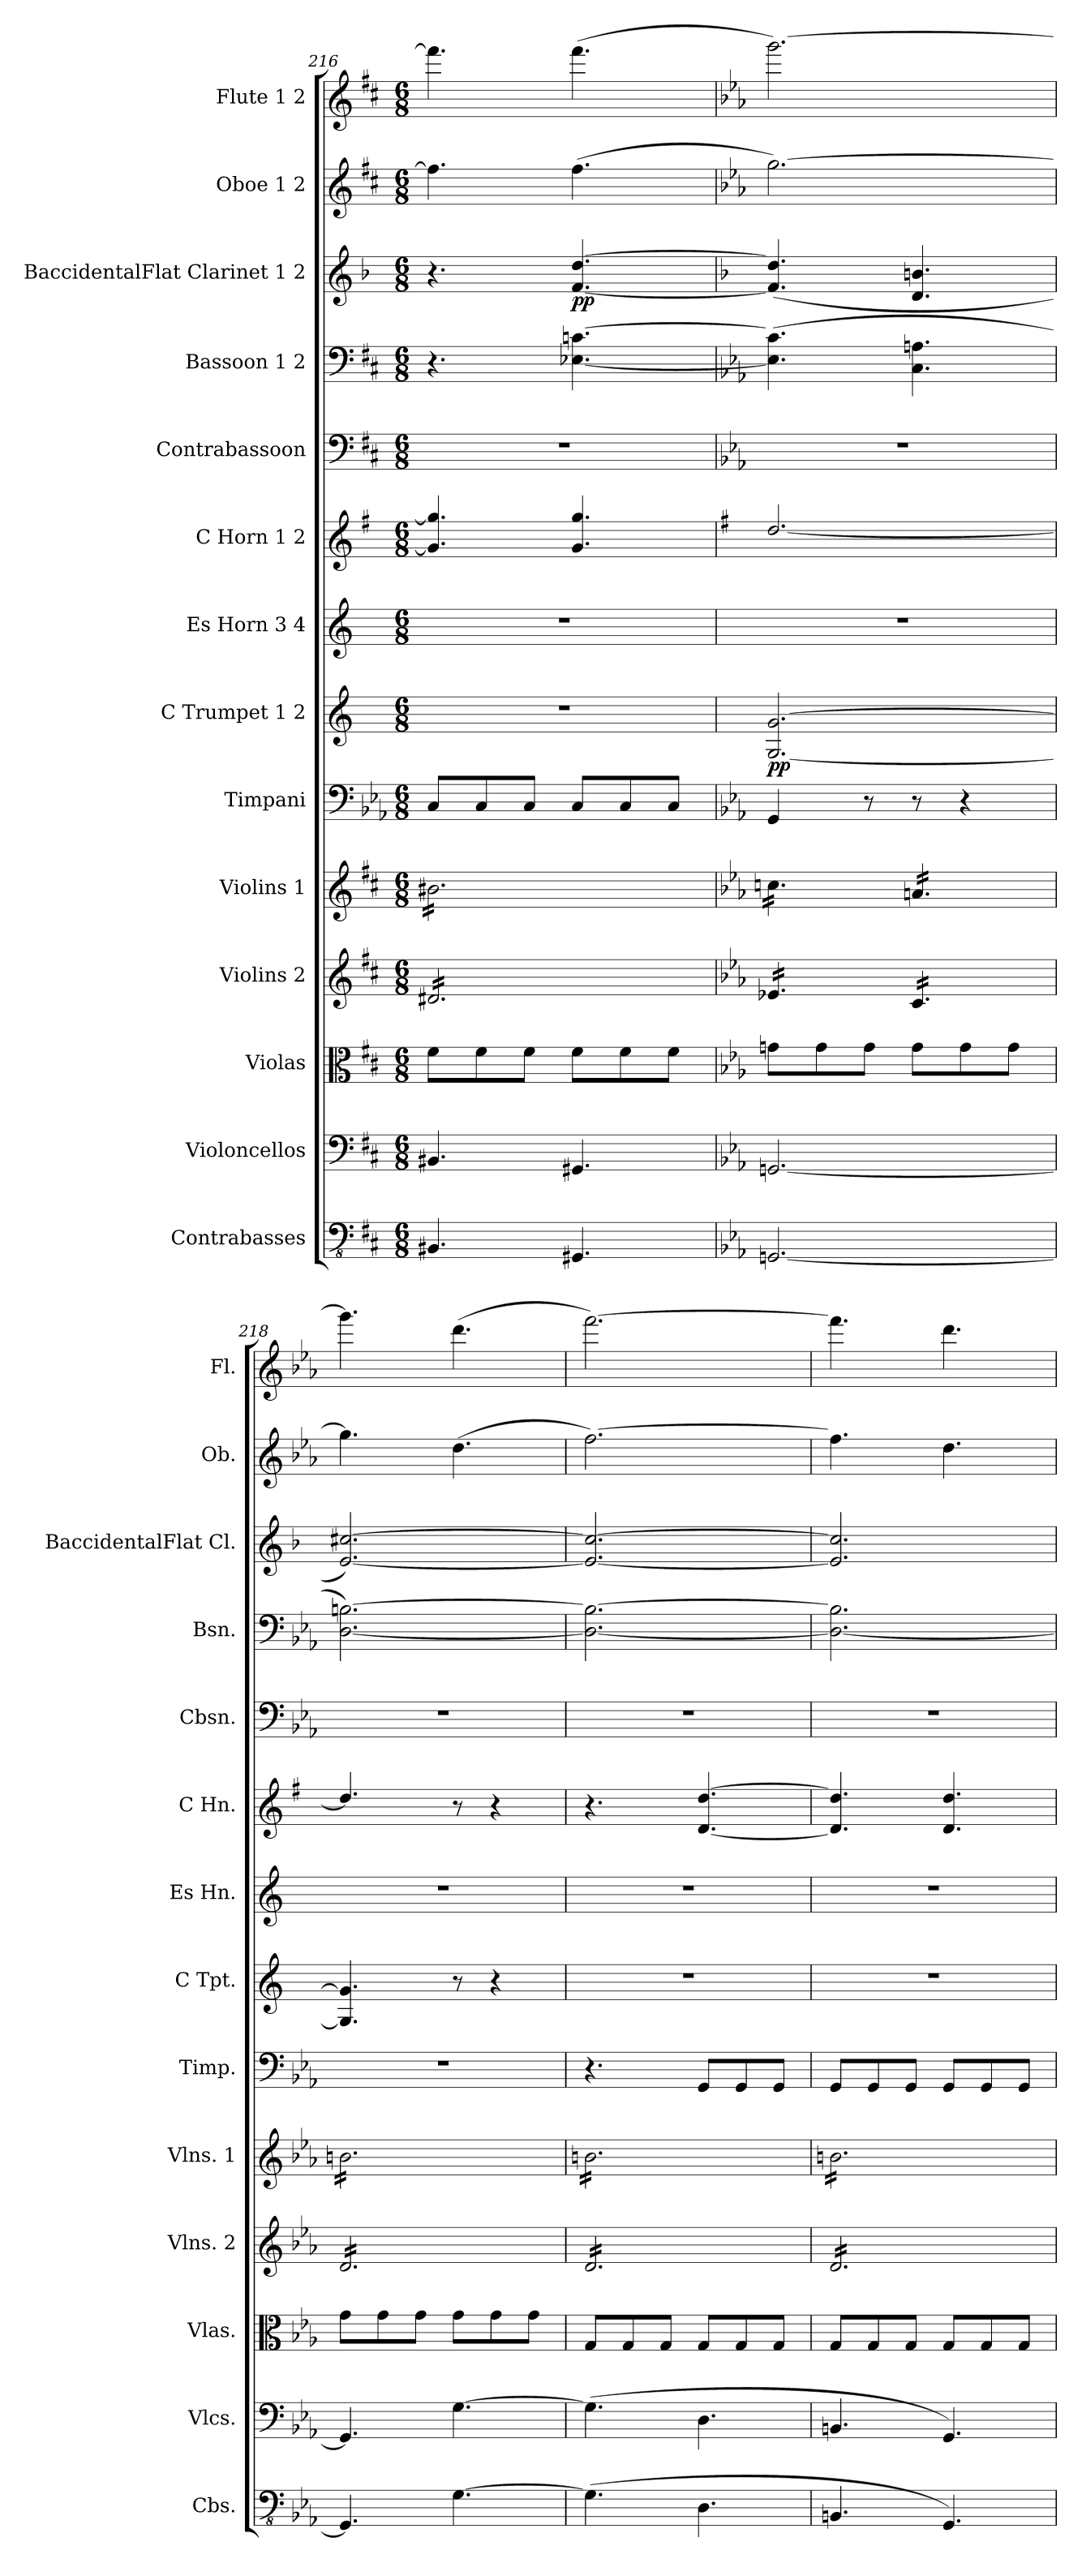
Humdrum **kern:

**kern	**kern	**kern	**kern	**kern	**kern	**kern	**dynam	**kern	**kern	**kern	**kern	**kern	**dynam	**kern	**kern
*part14	*part13	*part12	*part11	*part10	*part9	*part8	*part8	*part7	*part6	*part5	*part4	*part3	*part3	*part2	*part1
*staff14	*staff13	*staff12	*staff11	*staff10	*staff9	*staff8	*staff8	*staff7	*staff6	*staff5	*staff4	*staff3	*staff3	*staff2	*staff1
*I"Contrabasses	*I"Violoncellos	*I"Violas	*I"Violins 2	*I"Violins 1	*I"Timpani	*I"C Trumpet 1 2	*	*I"Es Horn 3 4	*I"C Horn 1 2	*I"Contrabassoon	*I"Bassoon 1 2	*I"BaccidentalFlat Clarinet 1 2	*	*I"Oboe 1 2	*I"Flute  1 2
*I'Cbs.	*I'Vlcs.	*I'Vlas.	*I'Vlns. 2	*I'Vlns. 1	*I'Timp.	*I'C Tpt.	*	*I'Es Hn.	*I'C Hn.	*I'Cbsn.	*I'Bsn.	*I'BaccidentalFlat Cl.	*	*I'Ob.	*I'Fl.
!!LO:PB:g=z
*clefFv4	*clefF4	*clefC3	*clefG2	*clefG2	*clefF4	*clefG2	*	*clefG2	*clefG2	*clefF4	*clefF4	*clefG2	*	*clefG2	*clefG2
*	*	*	*	*	*	*	*	*ITrd5c9	*ITrd4c7	*ITrd7c12	*	*ITrd1c2	*	*	*
*k[f#c#]	*k[f#c#]	*k[f#c#]	*k[f#c#]	*k[f#c#]	*k[b-e-a-]	*k[]	*	*k[b-e-a-]	*k[]	*k[f#c#]	*k[f#c#]	*k[b-e-a-]	*	*k[f#c#]	*k[f#c#]
*M6/8	*M6/8	*M6/8	*M6/8	*M6/8	*M6/8	*M6/8	*	*M6/8	*M6/8	*M6/8	*M6/8	*M6/8	*	*M6/8	*M6/8
=216	=216	=216	=216	=216	=216	=216	=216	=216	=216	=216	=216	=216	=216	=216	=216
*	*	*	*tremolo	*	*	*	*	*	*	*	*	*	*	*	*
*	*	*	*	*tremolo	*	*	*	*	*	*	*	*	*	*	*
4.BBB#X/	4.BB#X/	8f#\L	16d#X/LL	16b#X\LL	8C/L	2.r	.	2.r	4.c/] 4.cc/]	2.r	4.r	4.r	.	4.ff#\]	4.fff#\]
.	.	.	16d#X/	16b#X\	.	.	.	.	.	.	.	.	.	.	.
.	.	8f#\	16d#X/	16b#X\	8C/	.	.	.	.	.	.	.	.	.	.
.	.	.	16d#X/	16b#X\	.	.	.	.	.	.	.	.	.	.	.
.	.	8f#\J	16d#X/	16b#X\	8C/J	.	.	.	.	.	.	.	.	.	.
.	.	.	16d#X/	16b#X\	.	.	.	.	.	.	.	.	.	.	.
!	!	!	!	!	!	!	!	!	!	!	!	!	!LO:DY:b	!	!
4.GGG#X/	4.GG#X/	8f#\L	16d#X/	16b#X\	8C/L	.	.	.	4.c/ 4.cc/	.	[4.E-X\ [4.cn\	[4.e-/ [4.cc/	pp	(4.ff#\	(4.fff#\
.	.	.	16d#X/	16b#X\	.	.	.	.	.	.	.	.	.	.	.
.	.	8f#\	16d#X/	16b#X\	8C/	.	.	.	.	.	.	.	.	.	.
.	.	.	16d#X/	16b#X\	.	.	.	.	.	.	.	.	.	.	.
.	.	8f#\J	16d#X/	16b#X\	8C/J	.	.	.	.	.	.	.	.	.	.
.	.	.	16d#X/JJ	16b#X\JJ	.	.	.	.	.	.	.	.	.	.	.
=217	=217	=217	=217	=217	=217	=217	=217	=217	=217	=217	=217	=217	=217	=217	=217
*k[b-e-a-]	*k[b-e-a-]	*k[b-e-a-]	*k[b-e-a-]	*k[b-e-a-]	*	*	*	*	*	*k[b-e-a-]	*k[b-e-a-]	*	*	*k[b-e-a-]	*k[b-e-a-]
!	!	!	!	!	!	!	!LO:DY:b	!	!	!	!	!	!	!	!
[2.GGGn/	[2.GGn/	8gn\L	16e-X/LL	16ccn\LL	4GG/	[2.G/ [2.g/	pp	2.r	[2.g/	2.r	(4.E-\] 4.c\]	(4.e-/] 4.cc/]	.	[2.gg\)	[2.ggg\)
.	.	.	16e-X/	16ccn\	.	.	.	.	.	.	.	.	.	.	.
.	.	8g\	16e-X/	16ccn\	.	.	.	.	.	.	.	.	.	.	.
.	.	.	16e-X/	16ccn\	.	.	.	.	.	.	.	.	.	.	.
.	.	8g\J	16e-X/	16ccn\	8r	.	.	.	.	.	.	.	.	.	.
.	.	.	16e-X/JJ	16ccn\JJ	.	.	.	.	.	.	.	.	.	.	.
.	.	8g\L	16c/LL	16an/LL	8r	.	.	.	.	.	4.C\ 4.An\	4.c/ 4.an/	.	.	.
.	.	.	16c/	16an/	.	.	.	.	.	.	.	.	.	.	.
.	.	8g\	16c/	16an/	4r	.	.	.	.	.	.	.	.	.	.
.	.	.	16c/	16an/	.	.	.	.	.	.	.	.	.	.	.
.	.	8g\J	16c/	16an/	.	.	.	.	.	.	.	.	.	.	.
.	.	.	16c/JJ	16an/JJ	.	.	.	.	.	.	.	.	.	.	.
=218	=218	=218	=218	=218	=218	=218	=218	=218	=218	=218	=218	=218	=218	=218	=218
4.GGG/]	4.GG/]	8g\L	16d/LL	16bn\LL	2.r	4.G/] 4.g/]	.	2.r	4.g/]	2.r	[2.D\ [2.Bn\)	[2.d/ [2.bn/)	.	4.gg\]	4.ggg\]
.	.	.	16d/	16bn\	.	.	.	.	.	.	.	.	.	.	.
.	.	8g\	16d/	16bn\	.	.	.	.	.	.	.	.	.	.	.
.	.	.	16d/	16bn\	.	.	.	.	.	.	.	.	.	.	.
.	.	8g\J	16d/	16bn\	.	.	.	.	.	.	.	.	.	.	.
.	.	.	16d/	16bn\	.	.	.	.	.	.	.	.	.	.	.
[4.GG\	[4.G\	8g\L	16d/	16bn\	.	8r	.	.	8r	.	.	.	.	(4.dd\	(4.ddd\
.	.	.	16d/	16bn\	.	.	.	.	.	.	.	.	.	.	.
.	.	8g\	16d/	16bn\	.	4r	.	.	4r	.	.	.	.	.	.
.	.	.	16d/	16bn\	.	.	.	.	.	.	.	.	.	.	.
.	.	8g\J	16d/	16bn\	.	.	.	.	.	.	.	.	.	.	.
.	.	.	16d/JJ	16bn\JJ	.	.	.	.	.	.	.	.	.	.	.
=219	=219	=219	=219	=219	=219	=219	=219	=219	=219	=219	=219	=219	=219	=219	=219
(4.GG\]	(4.G\]	8G/L	16d/LL	16bn\LL	4.r	2.r	.	2.r	4.r	2.r	2.D\_ 2.B\_	2.d/_ 2.b/_	.	[2.ff\)	[2.fff\)
.	.	.	16d/	16bn\	.	.	.	.	.	.	.	.	.	.	.
.	.	8G/	16d/	16bn\	.	.	.	.	.	.	.	.	.	.	.
.	.	.	16d/	16bn\	.	.	.	.	.	.	.	.	.	.	.
.	.	8G/J	16d/	16bn\	.	.	.	.	.	.	.	.	.	.	.
.	.	.	16d/	16bn\	.	.	.	.	.	.	.	.	.	.	.
4.DD\	4.D\	8G/L	16d/	16bn\	8GG/L	.	.	.	[4.G/ [4.g/	.	.	.	.	.	.
.	.	.	16d/	16bn\	.	.	.	.	.	.	.	.	.	.	.
.	.	8G/	16d/	16bn\	8GG/	.	.	.	.	.	.	.	.	.	.
.	.	.	16d/	16bn\	.	.	.	.	.	.	.	.	.	.	.
.	.	8G/J	16d/	16bn\	8GG/J	.	.	.	.	.	.	.	.	.	.
.	.	.	16d/JJ	16bn\JJ	.	.	.	.	.	.	.	.	.	.	.
=220	=220	=220	=220	=220	=220	=220	=220	=220	=220	=220	=220	=220	=220	=220	=220
4.BBBn/	4.BBn/	8G/L	16d/LL	16bn\LL	8GG/L	2.r	.	2.r	4.G/] 4.g/]	2.r	2.D\_ 2.B\]	2.d/] 2.b/]	.	4.ff\]	4.fff\]
.	.	.	16d/	16bn\	.	.	.	.	.	.	.	.	.	.	.
.	.	8G/	16d/	16bn\	8GG/	.	.	.	.	.	.	.	.	.	.
.	.	.	16d/	16bn\	.	.	.	.	.	.	.	.	.	.	.
.	.	8G/J	16d/	16bn\	8GG/J	.	.	.	.	.	.	.	.	.	.
.	.	.	16d/	16bn\	.	.	.	.	.	.	.	.	.	.	.
4.GGG/)	4.GG/)	8G/L	16d/	16bn\	8GG/L	.	.	.	4.G/ 4.g/	.	.	.	.	4.dd\	4.ddd\
.	.	.	16d/	16bn\	.	.	.	.	.	.	.	.	.	.	.
.	.	8G/	16d/	16bn\	8GG/	.	.	.	.	.	.	.	.	.	.
.	.	.	16d/	16bn\	.	.	.	.	.	.	.	.	.	.	.
.	.	8G/J	16d/	16bn\	8GG/J	.	.	.	.	.	.	.	.	.	.
.	.	.	16d/JJ	16bn\JJ	.	.	.	.	.	.	.	.	.	.	.
*	*	*	*	*Xtremolo	*	*	*	*	*	*	*	*	*	*	*
*	*	*	*Xtremolo	*	*	*	*	*	*	*	*	*	*	*	*
=	=	=	=	=	=	=	=	=	=	=	=	=	=	=	=
*-	*-	*-	*-	*-	*-	*-	*-	*-	*-	*-	*-	*-	*-	*-	*-
